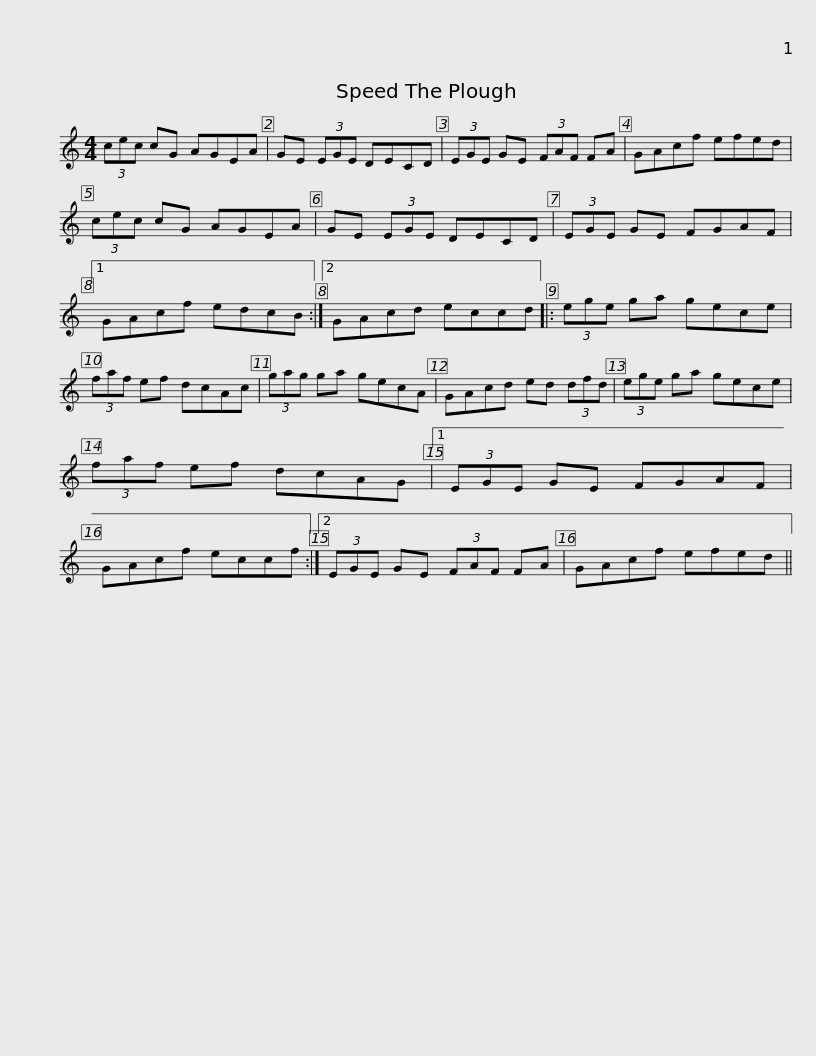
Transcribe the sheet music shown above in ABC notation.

X:1
L:1/8
M:4/4
I:linebreak $
K:C
V:1 treble
V:1
 (3cec cG AGEA | GE (3EGE DECD | (3EGE GE (3FAF FA | GAcf efed | (3cec cG AGEA |$ %5
 GE (3EGE DECD | (3EGE GE FGAF |1 GAcf edcB :|2 GAcd eccd |: (3ege ga gece |$ %10
 (3faf ef dcAc | (3gag ga gecA | GAcd ed (3dfd | (3ege ga gece | (3faf ef dcAG |1$ %15
 (3EGE GE FGAF | GAcf eccf :|2 (3EGE GE (3FAF FA | GAcf efed || %19
